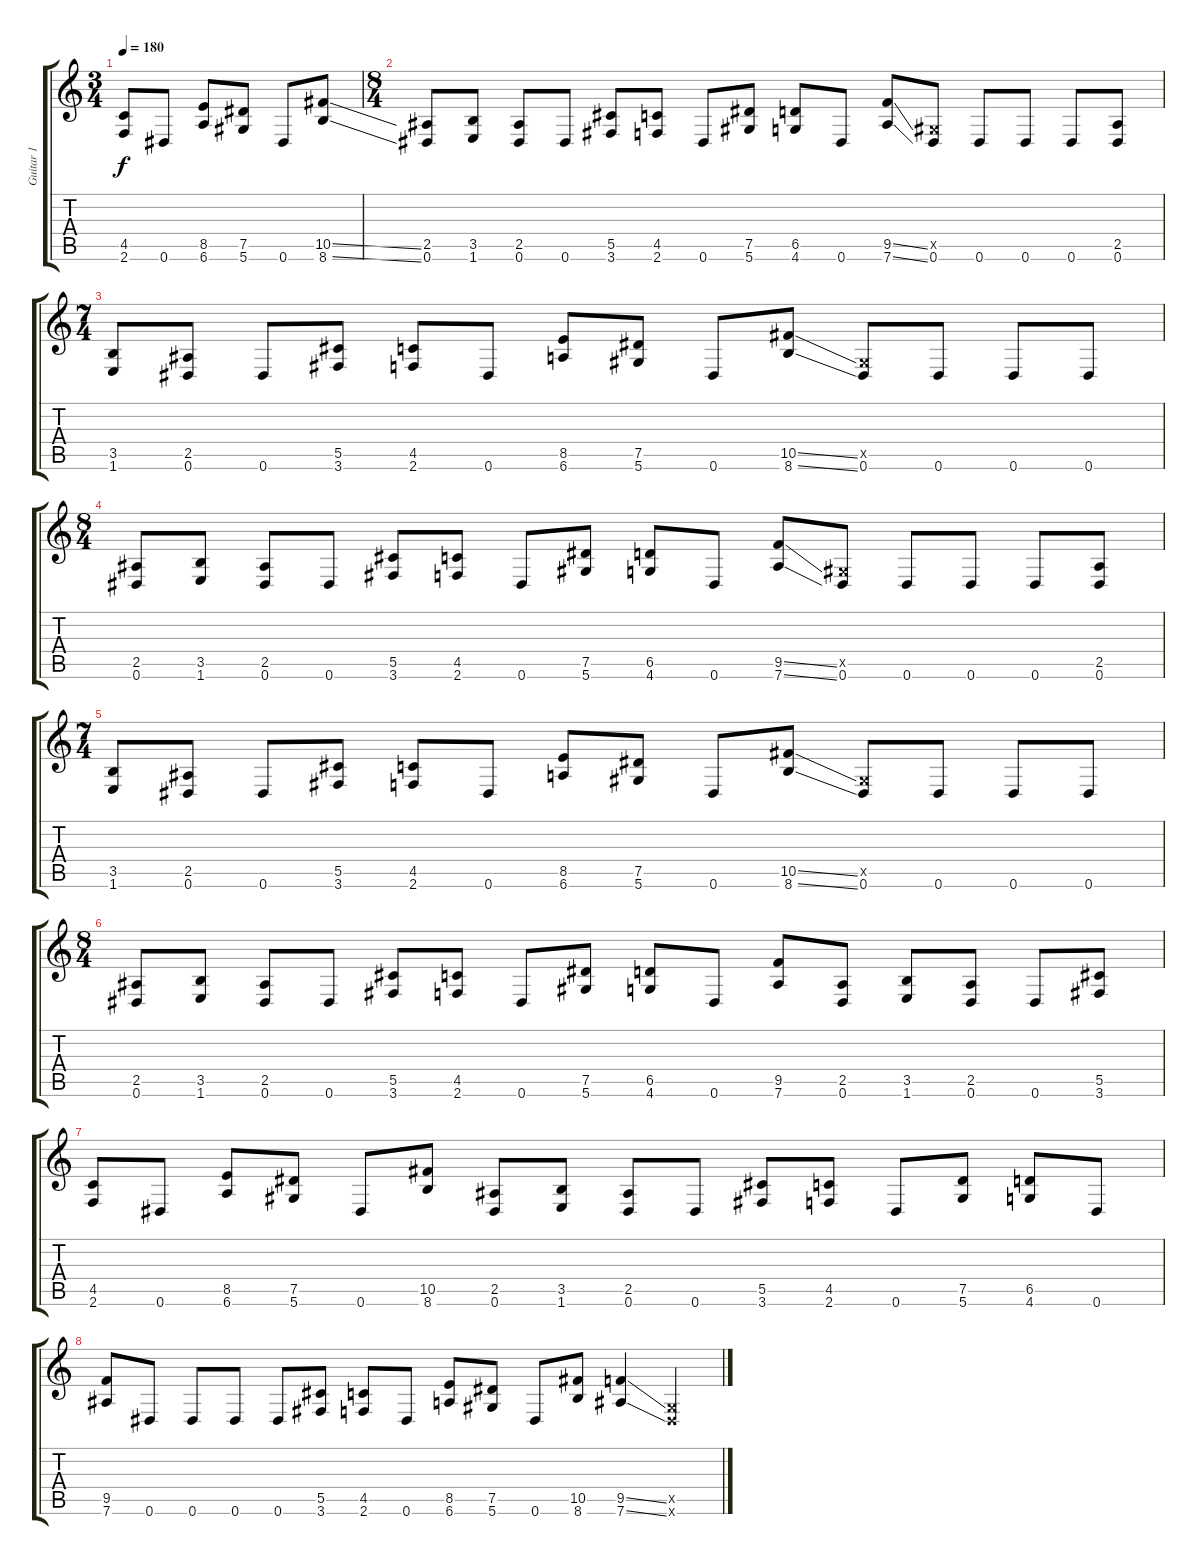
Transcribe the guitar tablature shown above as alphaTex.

\track ("Guitar 1" "Guitar 1") {instrument distortionguitar}
\staff {score tabs}
\tuning (Eb4 Bb3 Gb3 Db3 Ab2 Eb2) {hide}
\ts (3 4)
\tempo 180
\clef g2
\ks c
(4.5 2.6).8{dy f} 0.6.8 (8.5 6.6).8 (7.5 5.6).8 0.6.8 (10.5{ss} 8.6{ss}).8 |
\ts (8 4)
(2.5 0.6).8 (3.5 1.6).8 (2.5 0.6).8 0.6.8 (5.5 3.6).8 (4.5 2.6).8 0.6.8 (7.5 5.6).8 (6.5 4.6).8 0.6.8 (9.5{ss} 7.6{ss}).8 (0.5{x} 0.6).8 0.6.8 0.6.8 0.6.8 (2.5 0.6).8 |
\ts (7 4)
(3.5 1.6).8 (2.5 0.6).8 0.6.8 (5.5 3.6).8 (4.5 2.6).8 0.6.8 (8.5 6.6).8 (7.5 5.6).8 0.6.8 (10.5{ss} 8.6{ss}).8 (0.5{x} 0.6).8 0.6.8 0.6.8 0.6.8 |
\ts (8 4)
(2.5 0.6).8 (3.5 1.6).8 (2.5 0.6).8 0.6.8 (5.5 3.6).8 (4.5 2.6).8 0.6.8 (7.5 5.6).8 (6.5 4.6).8 0.6.8 (9.5{ss} 7.6{ss}).8 (0.5{x} 0.6).8 0.6.8 0.6.8 0.6.8 (2.5 0.6).8 |
\ts (7 4)
(3.5 1.6).8 (2.5 0.6).8 0.6.8 (5.5 3.6).8 (4.5 2.6).8 0.6.8 (8.5 6.6).8 (7.5 5.6).8 0.6.8 (10.5{ss} 8.6{ss}).8 (0.5{x} 0.6).8 0.6.8 0.6.8 0.6.8 |
\ts (8 4)
(2.5 0.6).8 (3.5 1.6).8 (2.5 0.6).8 0.6.8 (5.5 3.6).8 (4.5 2.6).8 0.6.8 (7.5 5.6).8 (6.5 4.6).8 0.6.8 (9.5 7.6).8 (2.5 0.6).8 (3.5 1.6).8 (2.5 0.6).8 0.6.8 (5.5 3.6).8 |
(4.5 2.6).8 0.6.8 (8.5 6.6).8 (7.5 5.6).8 0.6.8 (10.5 8.6).8 (2.5 0.6).8 (3.5 1.6).8 (2.5 0.6).8 0.6.8 (5.5 3.6).8 (4.5 2.6).8 0.6.8 (7.5 5.6).8 (6.5 4.6).8 0.6.8 |
(9.5 7.6).8 0.6.8 0.6.8 0.6.8 0.6.8 (5.5 3.6).8 (4.5 2.6).8 0.6.8 (8.5 6.6).8 (7.5 5.6).8 0.6.8 (10.5 8.6).8 (9.5{ss} 7.6{ss}).4 (0.5{x} 0.6{x}).4
